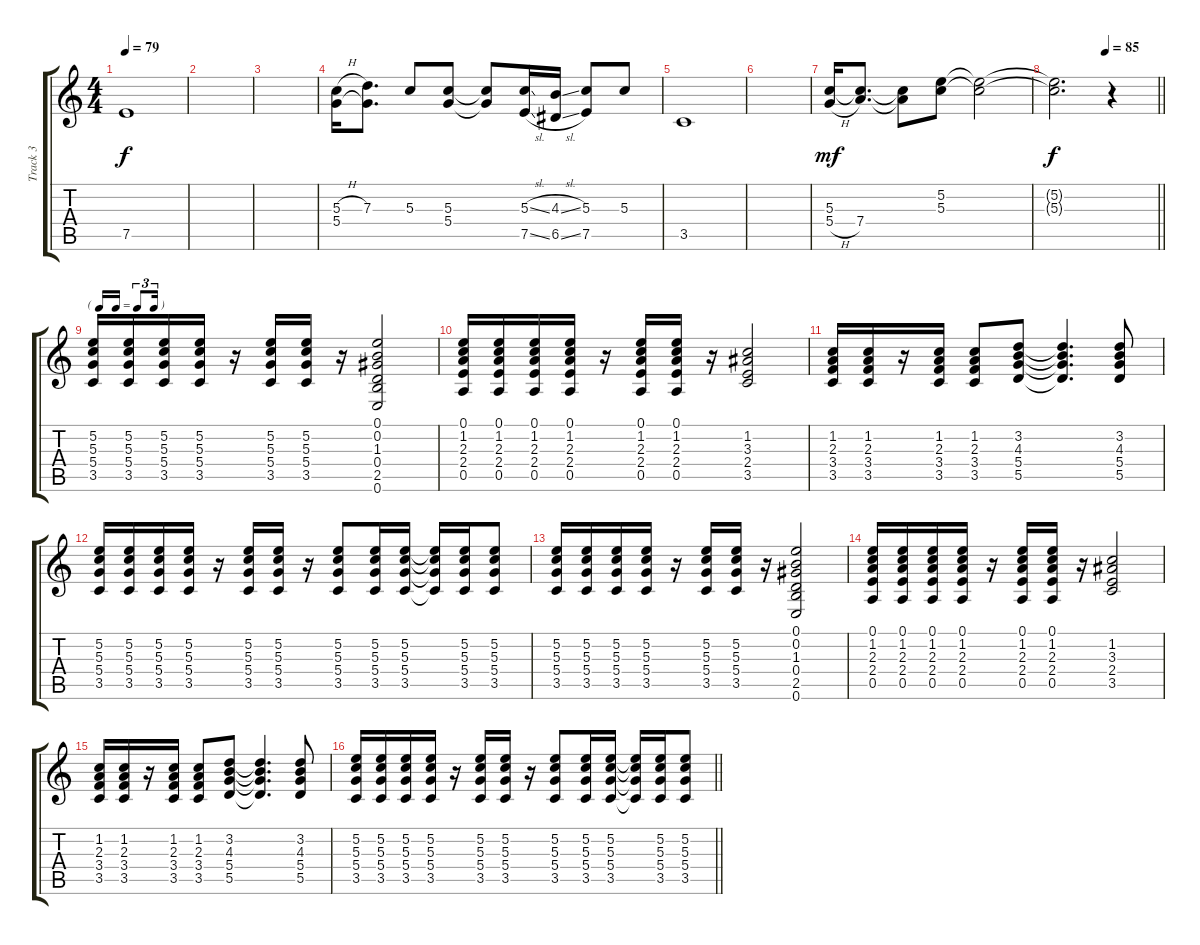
\track ("Track 3" "Track 3") {instrument electricguitarjazz}
\staff {score tabs}
\tuning (E4 B3 G3 D3 A2 E2) {hide}
\ts (4 4)
\tempo 79
\clef g2
\ks c
7.5.1{dy f} |
|
|
(5.3{h} 5.4).16 (7.3 5.4{t}).8{d} 5.3.8 (5.3 5.4).8 (5.3{t} 5.4{t}).8 (5.3{sl} 7.5{sl}).16 (4.3{sl} 6.5{sl}).16 (5.3 7.5).8 5.3.8 |
3.5.1 |
|
(5.3 5.4{h}).16{dy mf} (5.3{t} 7.4).8{d} (5.3{t} 7.4{t}).8 (5.2 5.3).8 (5.2{t} 5.3{t}).2 |
\tempo (85 0.5)
\barLineRight lightlight
(5.2{t} 5.3{t}).2{d dy f} r.4 |
\tf triplet16th
(5.2 5.3 5.4 3.5).16{instrument electricguitarclean} (5.2 5.3 5.4 3.5).16{instrument electricguitarclean} (5.2 5.3 5.4 3.5).16{instrument electricguitarclean} (5.2 5.3 5.4 3.5).16{instrument electricguitarclean} r.16 (5.2 5.3 5.4 3.5).16{instrument electricguitarclean} (5.2 5.3 5.4 3.5).16{instrument electricguitarclean} r.16 (0.1 0.2 1.3 0.4 2.5 0.6).2 |
(0.1 1.2 2.3 2.4 0.5).16 (0.1 1.2 2.3 2.4 0.5).16 (0.1 1.2 2.3 2.4 0.5).16 (0.1 1.2 2.3 2.4 0.5).16 r.16 (0.1 1.2 2.3 2.4 0.5).16 (0.1 1.2 2.3 2.4 0.5).16 r.16 (1.2 3.3 2.4 3.5).2 |
(1.2 2.3 3.4 3.5).16 (1.2 2.3 3.4 3.5).16 r.16 (1.2 2.3 3.4 3.5).16 (1.2 2.3 3.4 3.5).8 (3.2 4.3 5.4 5.5).8 (3.2{t} 4.3{t} 5.4{t} 5.5{t}).4{d} (3.2 4.3 5.4 5.5).8 |
(5.2 5.3 5.4 3.5).16 (5.2 5.3 5.4 3.5).16 (5.2 5.3 5.4 3.5).16 (5.2 5.3 5.4 3.5).16 r.16 (5.2 5.3 5.4 3.5).16 (5.2 5.3 5.4 3.5).16 r.16 (5.2 5.3 5.4 3.5).8 (5.2 5.3 5.4 3.5).16 (5.2 5.3 5.4 3.5).16 (5.2{t} 5.3{t} 5.4{t} 3.5{t}).16 (5.2 5.3 5.4 3.5).16 (5.2 5.3 5.4 3.5).8 |
(5.2 5.3 5.4 3.5).16{instrument electricguitarclean} (5.2 5.3 5.4 3.5).16{instrument electricguitarclean} (5.2 5.3 5.4 3.5).16{instrument electricguitarclean} (5.2 5.3 5.4 3.5).16{instrument electricguitarclean} r.16 (5.2 5.3 5.4 3.5).16{instrument electricguitarclean} (5.2 5.3 5.4 3.5).16{instrument electricguitarclean} r.16 (0.1 0.2 1.3 0.4 2.5 0.6).2 |
(0.1 1.2 2.3 2.4 0.5).16 (0.1 1.2 2.3 2.4 0.5).16 (0.1 1.2 2.3 2.4 0.5).16 (0.1 1.2 2.3 2.4 0.5).16 r.16 (0.1 1.2 2.3 2.4 0.5).16 (0.1 1.2 2.3 2.4 0.5).16 r.16 (1.2 3.3 2.4 3.5).2 |
(1.2 2.3 3.4 3.5).16 (1.2 2.3 3.4 3.5).16 r.16 (1.2 2.3 3.4 3.5).16 (1.2 2.3 3.4 3.5).8 (3.2 4.3 5.4 5.5).8 (3.2{t} 4.3{t} 5.4{t} 5.5{t}).4{d} (3.2 4.3 5.4 5.5).8 |
\barLineRight lightlight
(5.2 5.3 5.4 3.5).16 (5.2 5.3 5.4 3.5).16 (5.2 5.3 5.4 3.5).16 (5.2 5.3 5.4 3.5).16 r.16 (5.2 5.3 5.4 3.5).16 (5.2 5.3 5.4 3.5).16 r.16 (5.2 5.3 5.4 3.5).8 (5.2 5.3 5.4 3.5).16 (5.2 5.3 5.4 3.5).16 (5.2{t} 5.3{t} 5.4{t} 3.5{t}).16 (5.2 5.3 5.4 3.5).16 (5.2 5.3 5.4 3.5).8
